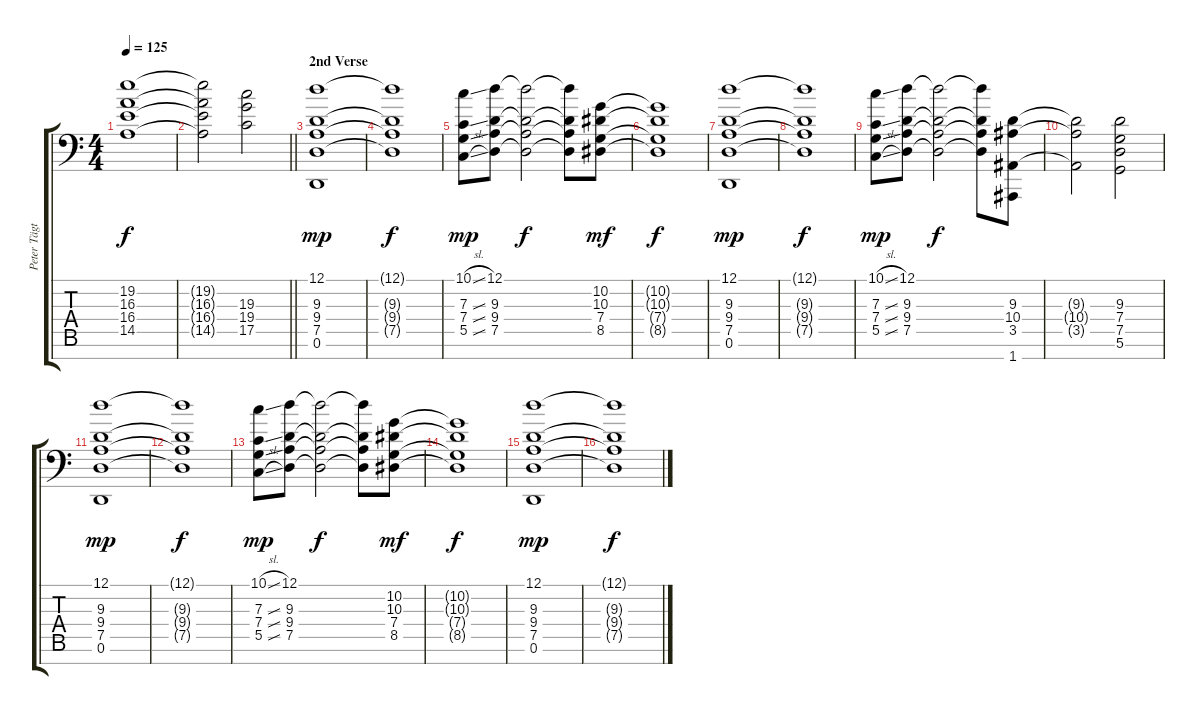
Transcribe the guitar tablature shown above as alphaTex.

\track ("Peter Tägtgren (Keyboard I)" "Peter Tägt") {instrument choiraahs}
\staff {score tabs}
\tuning (D4 A3 F3 C3 G2 D2 A1) {hide}
\ts (4 4)
\tempo 125
\clef f4
\ks c
(19.2{t} 16.3{t} 16.4{t} 14.5{t}).1{dy f} |
\barLineRight lightlight
(19.2{t} 16.3{t} 16.4{t} 14.5{t}).2 (19.3 19.4 17.5).2 |
\section ("" "2nd Verse")
(12.1 9.3 9.4 7.5 0.6).1{dy mp} |
(12.1{t} 9.3{t} 9.4{t} 7.5{t}).1{dy f} |
(10.1{sl} 7.3{sl} 7.4{sl} 5.5{sl}).8{dy mp} (12.1 9.3 9.4 7.5).8 (12.1{t} 9.3{t} 9.4{t} 7.5{t}).2{dy f} (12.1{t} 9.3{t} 9.4{t} 7.5{t}).8 (10.2 10.3 7.4 8.5).8{dy mf} |
(10.2{t} 10.3{t} 7.4{t} 8.5{t}).1{dy f} |
(12.1 9.3 9.4 7.5 0.6).1{dy mp} |
(12.1{t} 9.3{t} 9.4{t} 7.5{t}).1{dy f} |
(10.1{sl} 7.3{sl} 7.4{sl} 5.5{sl}).8{dy mp} (12.1 9.3 9.4 7.5).8 (12.1{t} 9.3{t} 9.4{t} 7.5{t}).2{dy f} (12.1{t} 9.3{t} 9.4{t} 7.5{t}).8 (9.3 10.4 3.5 1.7).8 |
(9.3{t} 10.4{t} 3.5{t}).2 (9.3 7.4 7.5 5.6).2 |
(12.1 9.3 9.4 7.5 0.6).1{dy mp} |
(12.1{t} 9.3{t} 9.4{t} 7.5{t}).1{dy f} |
(10.1{sl} 7.3{sl} 7.4{sl} 5.5{sl}).8{dy mp} (12.1 9.3 9.4 7.5).8 (12.1{t} 9.3{t} 9.4{t} 7.5{t}).2{dy f} (12.1{t} 9.3{t} 9.4{t} 7.5{t}).8 (10.2 10.3 7.4 8.5).8{dy mf} |
(10.2{t} 10.3{t} 7.4{t} 8.5{t}).1{dy f} |
(12.1 9.3 9.4 7.5 0.6).1{dy mp} |
(12.1{t} 9.3{t} 9.4{t} 7.5{t}).1{dy f}
